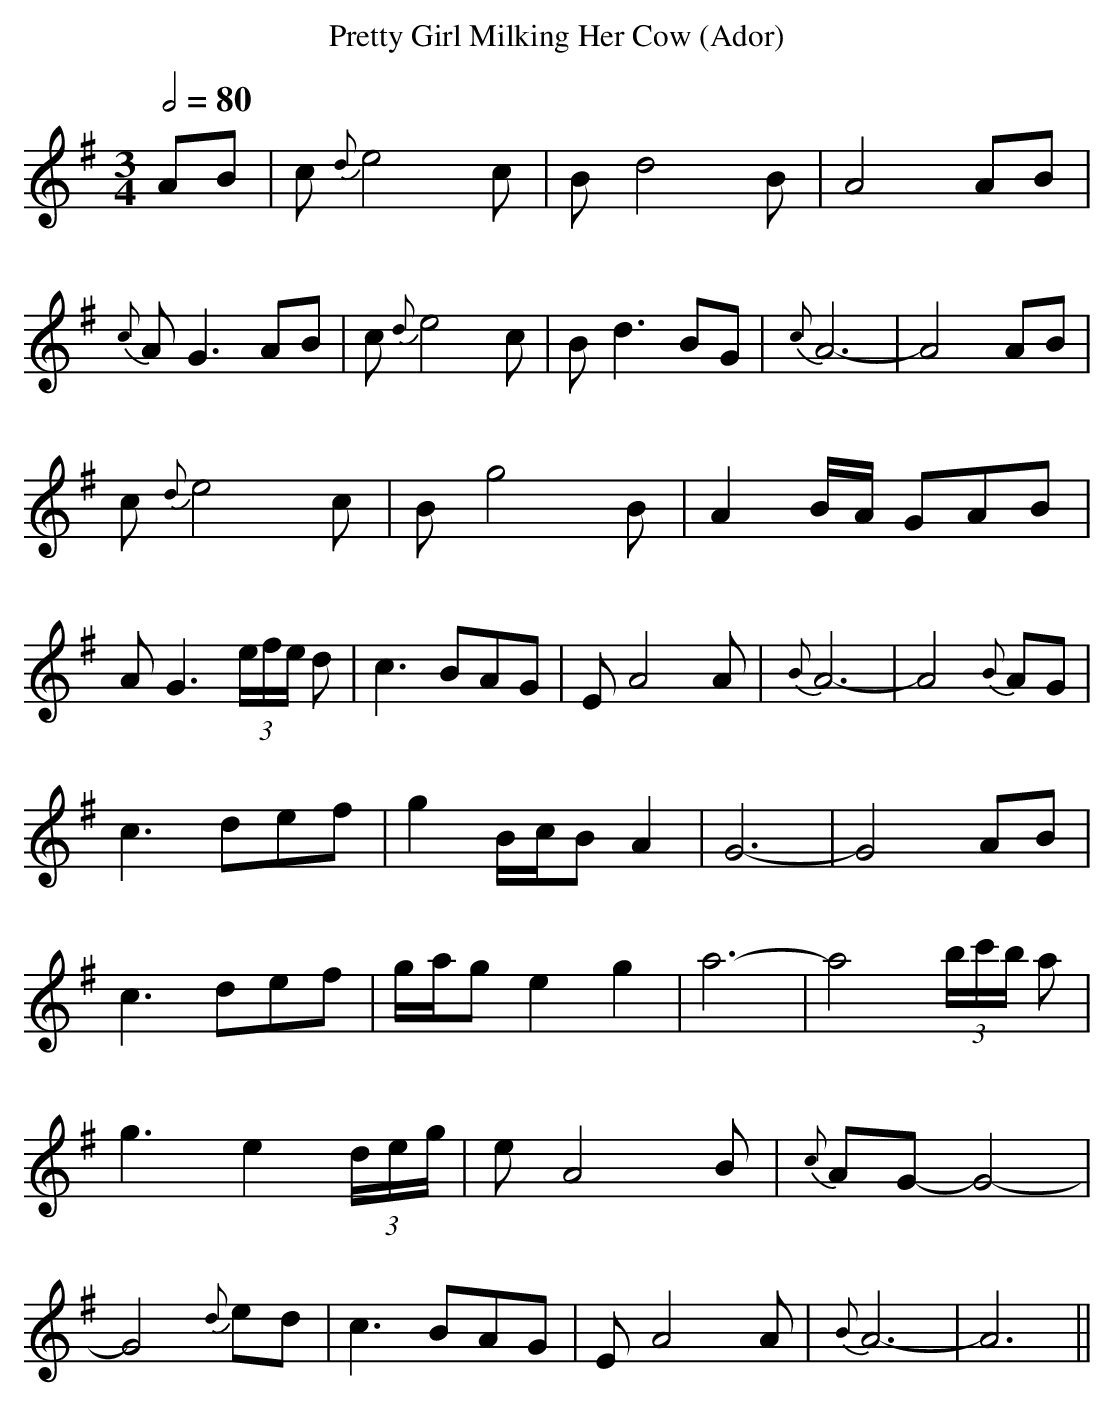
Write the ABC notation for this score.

X:1
T:Pretty Girl Milking Her Cow (Ador)
Q:1/2=80
M:3/4
L:1/8
K:Ador
AB|c{d}e4c|Bd4B|A4AB|{c}AG3AB|c{d}e4c|Bd3BG|{c}A6-|A4AB|
c{d}e4c|Bg4B|A2B/A/ GAB|AG3(3e/f/e/ d|c3BAG|EA4A|{B}A6-|A4{B}AG|
c3def|g2B/c/BA2|G6-|G4AB|c3def|g/a/ge2g2|a6-|a4(3b/c'/b/ a|
g3e2(3d/e/g/|eA4B|{c}AG-G4-|G4{d}ed|c3BAG|EA4A|{B}A6-|A6||
